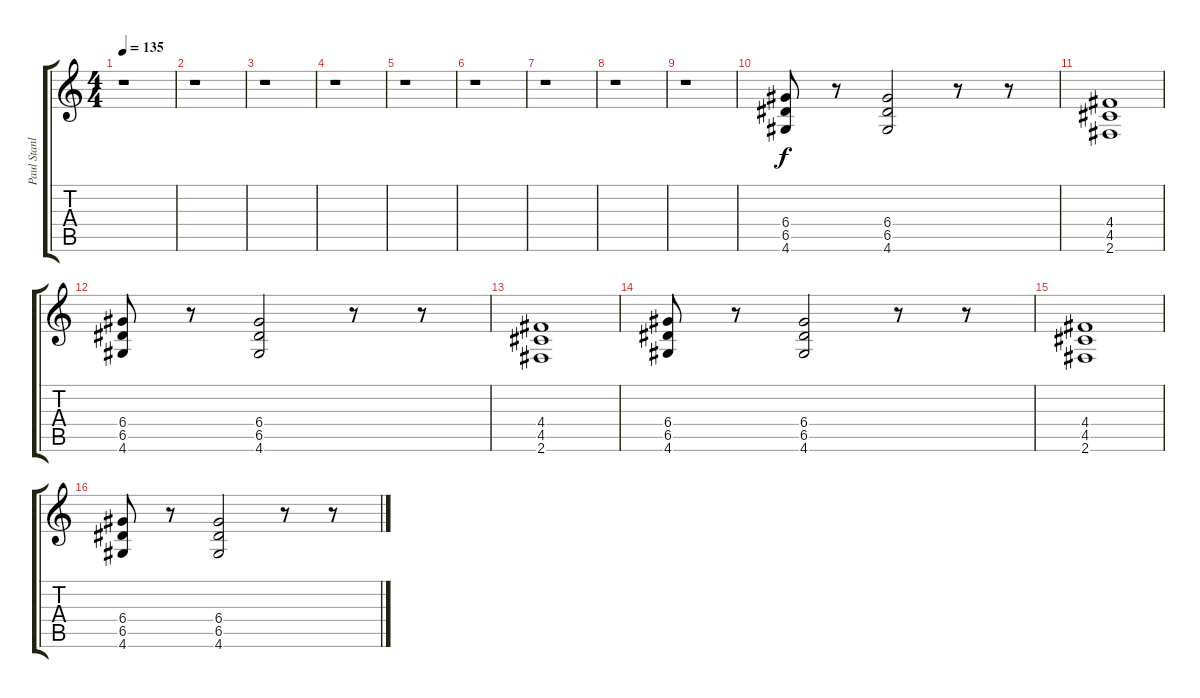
\track ("Paul Stanley" "Paul Stanl") {instrument distortionguitar}
\staff {score tabs}
\tuning (E4 B3 G3 D3 A2 E2) {hide}
\ts (4 4)
\tempo 135
\clef g2
\ks c
r.1{dy f} |
r.1 |
r.1 |
r.1 |
r.1 |
r.1 |
r.1 |
r.1 |
r.1 |
(6.4 6.5 4.6).8{volume 16} r.8 (6.4 6.5 4.6).2 r.8 r.8 |
(4.4 4.5 2.6).1 |
(6.4 6.5 4.6).8 r.8 (6.4 6.5 4.6).2 r.8 r.8 |
(4.4 4.5 2.6).1 |
(6.4 6.5 4.6).8 r.8 (6.4 6.5 4.6).2 r.8 r.8 |
(4.4 4.5 2.6).1 |
(6.4 6.5 4.6).8 r.8 (6.4 6.5 4.6).2 r.8 r.8
